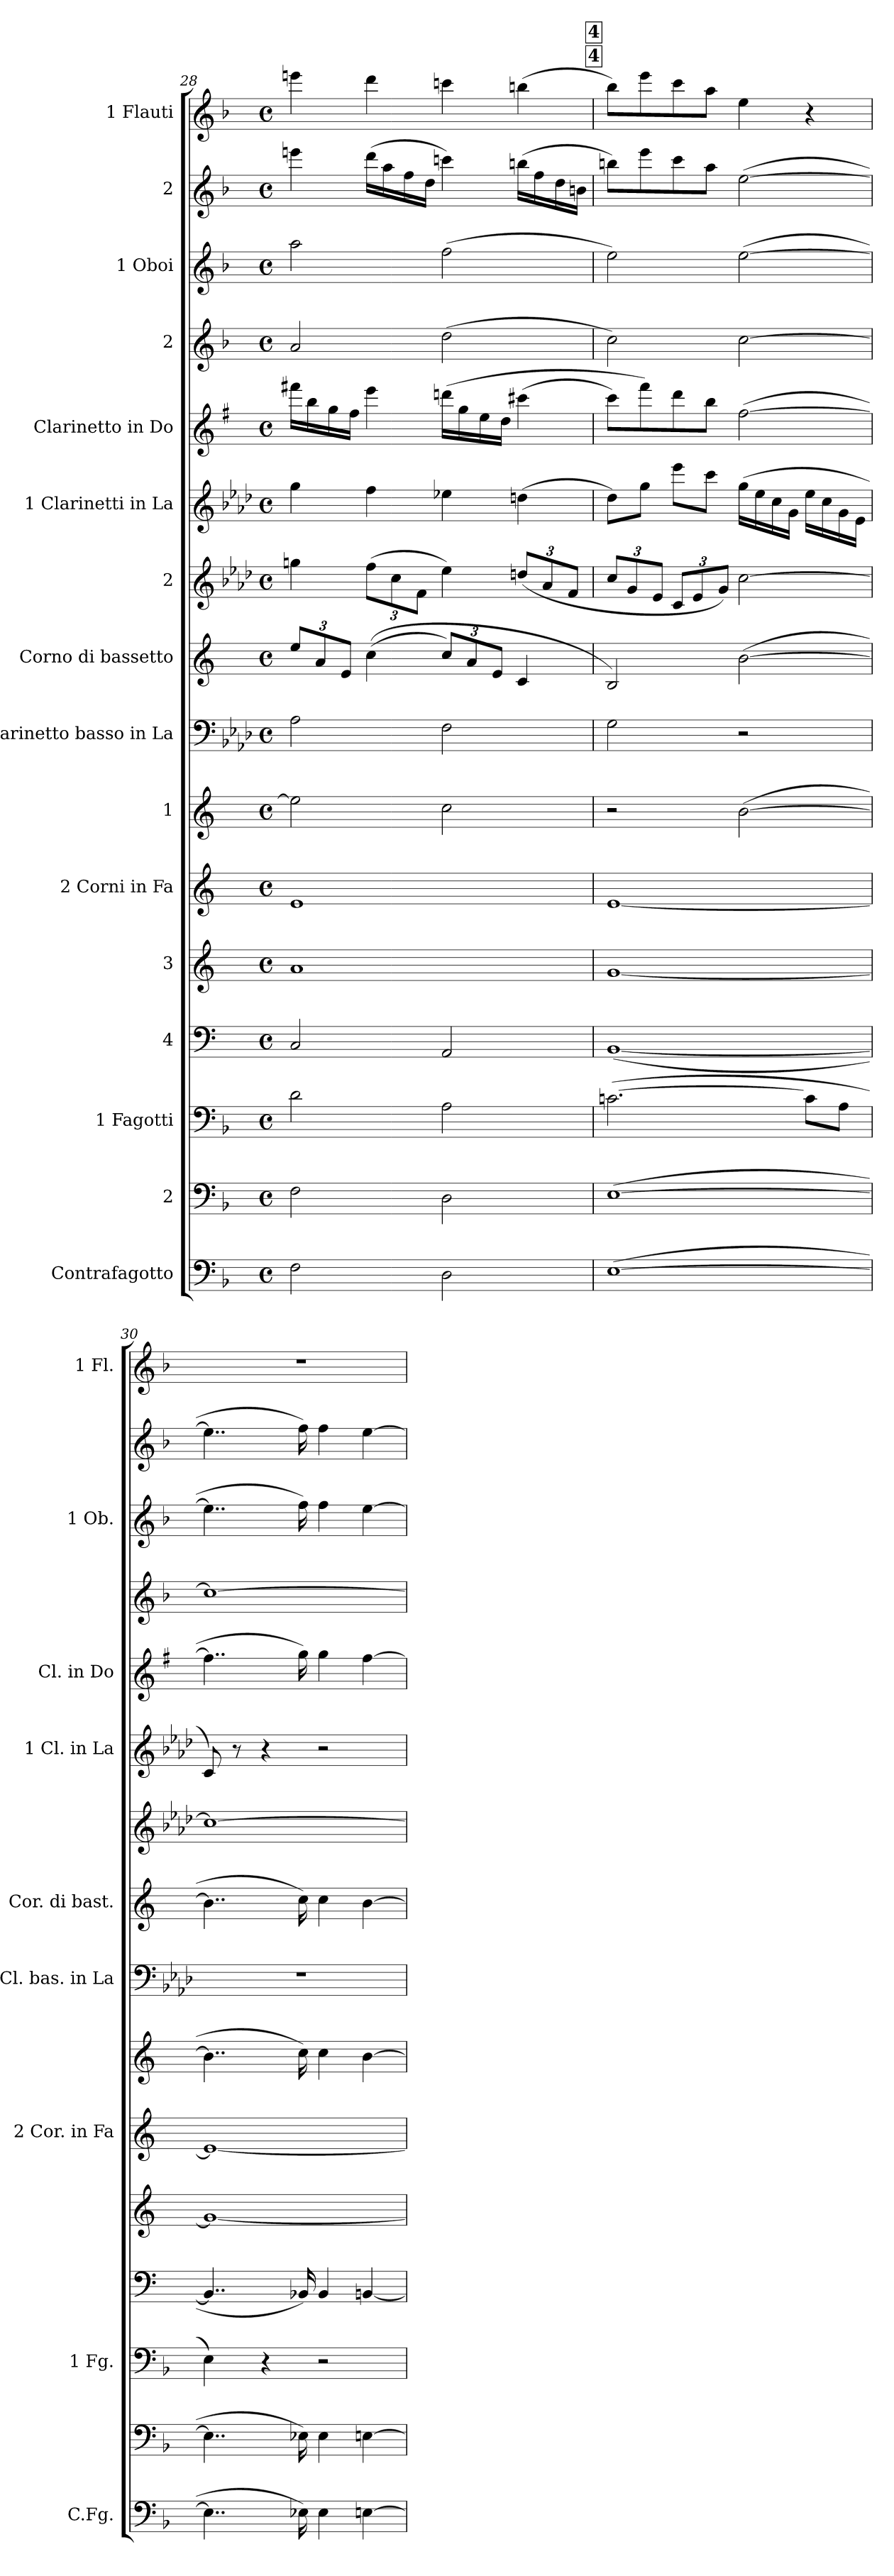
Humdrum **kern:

**kern	**kern	**kern	**kern	**kern	**kern	**kern	**kern	**kern	**kern	**kern	**kern	**kern	**kern	**kern	**kern
*part16	*part15	*part14	*part13	*part12	*part11	*part10	*part9	*part8	*part7	*part6	*part5	*part4	*part3	*part2	*part1
*staff16	*staff15	*staff14	*staff13	*staff12	*staff11	*staff10	*staff9	*staff8	*staff7	*staff6	*staff5	*staff4	*staff3	*staff2	*staff1
*I"Contrafagotto	*I"2	*I"1  Fagotti	*I"4	*I"3	*I"2  Corni in Fa	*I"1	*I"Clarinetto basso in La	*I"Corno di bassetto	*I"2	*I"1  Clarinetti in La	*I"Clarinetto in Do	*I"2	*I"1  Oboi	*I"2	*I"1  Flauti
*I'C.Fg.	*	*I'1  Fg.	*	*	*I'2  Cor. in Fa	*	*I'Cl. bas. in La	*I'Cor. di bast.	*	*I'1  Cl. in La	*I'Cl. in Do	*	*I'1  Ob.	*	*I'1  Fl.
!!LO:PB:g=z
*clefF4	*clefF4	*clefF4	*clefF4	*clefG2	*clefG2	*clefG2	*clefF4	*clefG2	*clefG2	*clefG2	*clefG2	*clefG2	*clefG2	*clefG2	*clefG2
*ITrd7c12	*	*	*ITrd4c7	*ITrd4c7	*ITrd4c7	*ITrd4c7	*ITrd2c3	*ITrd4c7	*ITrd2c3	*ITrd2c3	*ITrd1c2	*	*	*	*
*k[b-]	*k[b-]	*k[b-]	*k[b-]	*k[b-]	*k[b-]	*k[b-]	*k[b-]	*k[b-]	*k[b-]	*k[b-]	*k[b-]	*k[b-]	*k[b-]	*k[b-]	*k[b-]
*M4/4	*M4/4	*M4/4	*M4/4	*M4/4	*M4/4	*M4/4	*M4/4	*M4/4	*M4/4	*M4/4	*M4/4	*M4/4	*M4/4	*M4/4	*M4/4
*met(c)	*met(c)	*met(c)	*met(c)	*met(c)	*met(c)	*met(c)	*met(c)	*met(c)	*met(c)	*met(c)	*met(c)	*met(c)	*met(c)	*met(c)	*met(c)
*	*	*	*	*	*	*	*	*Xbrackettup	*	*	*	*	*	*	*
=28	=28	=28	=28	=28	=28	=28	=28	=28	=28	=28	=28	=28	=28	=28	=28
2FF\	2F\	2d\	2FF/	1d	1A	2a\]	2F\	12a/L	4een\	4ee\	16eeen\LL	2a/	2aa\	4eeen\	4eeen\
.	.	.	.	.	.	.	.	.	.	.	16aa\	.	.	.	.
.	.	.	.	.	.	.	.	12d/	.	.	.	.	.	.	.
.	.	.	.	.	.	.	.	.	.	.	16ff\	.	.	.	.
.	.	.	.	.	.	.	.	12A/J	.	.	.	.	.	.	.
.	.	.	.	.	.	.	.	.	.	.	16ee\JJ	.	.	.	.
*	*	*	*	*	*	*	*	*	*Xbrackettup	*	*	*	*	*	*
.	.	.	.	.	.	.	.	((4f\	(12dd\L	4dd\	4ddd\	.	.	(16ddd\LL	4ddd\
.	.	.	.	.	.	.	.	.	.	.	.	.	.	16aa\	.
.	.	.	.	.	.	.	.	.	12a\	.	.	.	.	.	.
.	.	.	.	.	.	.	.	.	.	.	.	.	.	16ff\	.
.	.	.	.	.	.	.	.	.	12d\J	.	.	.	.	.	.
.	.	.	.	.	.	.	.	.	.	.	.	.	.	16dd\JJ	.
2DD\	2D\	2A\	2DD/	.	.	2f\	2D\	12f/L)	4cc\)	4ccn\	(16cccn\LL	(2dd\	(2ff\	4cccn\)	4cccn\
.	.	.	.	.	.	.	.	.	.	.	16ff\	.	.	.	.
.	.	.	.	.	.	.	.	12d/	.	.	.	.	.	.	.
.	.	.	.	.	.	.	.	.	.	.	16dd\	.	.	.	.
.	.	.	.	.	.	.	.	12A/J	.	.	.	.	.	.	.
.	.	.	.	.	.	.	.	.	.	.	16cc\JJ	.	.	.	.
.	.	.	.	.	.	.	.	4F/	(12bn/L	(4bn\	(4bbn\	.	.	(16bbn\LL	(4bbn\
.	.	.	.	.	.	.	.	.	.	.	.	.	.	16ff\	.
.	.	.	.	.	.	.	.	.	12f/	.	.	.	.	.	.
.	.	.	.	.	.	.	.	.	.	.	.	.	.	16dd\	.
.	.	.	.	.	.	.	.	.	12d/J	.	.	.	.	.	.
.	.	.	.	.	.	.	.	.	.	.	.	.	.	16bn\JJ	.
!!LO:REH:place=s1:a:B:cj:fs=14:t=4
!!LO:REH:place=s1:b:B:cj:fs=14:t=4
=29	=29	=29	=29	=29	=29	=29	=29	=29	=29	=29	=29	=29	=29	=29	=29
([1EE	([1E	([2.cn\	([1EE	[1c	[1A	2r	2E\	2E/)	12a/L	8b-\L)	8bb-\L)	2cc\)	2ee\)	8bbn\L)	8bb-\L)
.	.	.	.	.	.	.	.	.	12e/	.	.	.	.	.	.
.	.	.	.	.	.	.	.	.	.	8ee\J	8eee\)	.	.	8eee\	8eee\
.	.	.	.	.	.	.	.	.	12c/J	.	.	.	.	.	.
.	.	.	.	.	.	.	.	.	12A/L	8ccc\L	8ccc\	.	.	8ccc\	8ccc\
.	.	.	.	.	.	.	.	.	12c/	.	.	.	.	.	.
.	.	.	.	.	.	.	.	.	.	8aa\J	8aa\J	.	.	8aa\J	8aa\J
.	.	.	.	.	.	.	.	.	12e/J)	.	.	.	.	.	.
.	.	.	.	.	.	([2e\	2r	([2e\	[2a\	(16ee\LL	([2ee\	[2cc\	([2ee\	([2ee\	4ee\
.	.	.	.	.	.	.	.	.	.	16cc\	.	.	.	.	.
.	.	.	.	.	.	.	.	.	.	16a\	.	.	.	.	.
.	.	.	.	.	.	.	.	.	.	16e\JJ	.	.	.	.	.
.	.	8c\L]	.	.	.	.	.	.	.	16cc\LL	.	.	.	.	4r
.	.	.	.	.	.	.	.	.	.	16a\	.	.	.	.	.
.	.	8A\J	.	.	.	.	.	.	.	16e\	.	.	.	.	.
.	.	.	.	.	.	.	.	.	.	16c\JJ	.	.	.	.	.
=30	=30	=30	=30	=30	=30	=30	=30	=30	=30	=30	=30	=30	=30	=30	=30
4..EE\]	4..E\]	4E\)	4..EE/]	1c_	1A_	4..e\]	1r	4..e\]	1a_	8A/)	4..ee\]	1cc_	4..ee\]	4..ee\]	1r
.	.	.	.	.	.	.	.	.	.	8r	.	.	.	.	.
.	.	4r	.	.	.	.	.	.	.	4r	.	.	.	.	.
16EE-X\)	16E-X\)	.	16EE-X/)	.	.	16f\)	.	16f\)	.	.	16ff\)	.	16ff\)	16ff\)	.
4EE-\	4E-\	2r	4EE-/	.	.	4f\	.	4f\	.	2r	4ff\	.	4ff\	4ff\	.
[4EEn\	[4En\	.	[4EEn/	.	.	[4e\	.	[4e\	.	.	[4ee\	.	[4ee\	[4ee\	.
=	=	=	=	=	=	=	=	=	=	=	=	=	=	=	=
*-	*-	*-	*-	*-	*-	*-	*-	*-	*-	*-	*-	*-	*-	*-	*-
